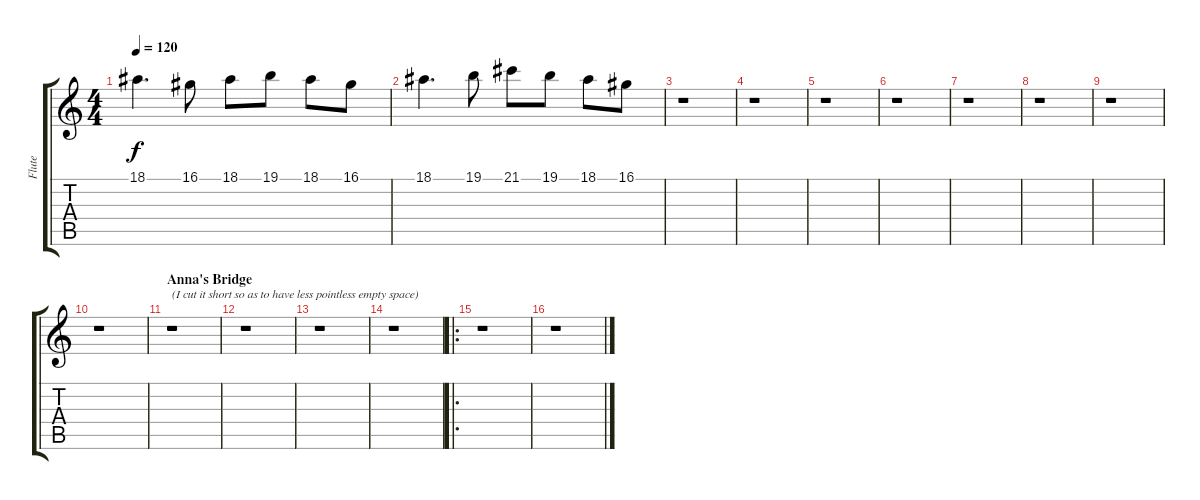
\track ("Flute" "Flute") {instrument flute}
\staff {score tabs}
\tuning (E4 B3 G3 D3 A2 E2) {hide}
\ts (4 4)
\tempo 120
\clef g2
\ks c
18.1.4{d dy f} 16.1.8 18.1.8 19.1.8 18.1.8 16.1.8 |
18.1.4{d} 19.1.8 21.1.8 19.1.8 18.1.8 16.1.8 |
r.1 |
r.1 |
r.1 |
r.1 |
r.1 |
r.1 |
r.1 |
r.1 |
\section ("" "Anna's Bridge")
r.1{txt "(I cut it short so as to have less pointless empty space)"} |
r.1 |
r.1 |
r.1 |
\ro
r.1 |
r.1
